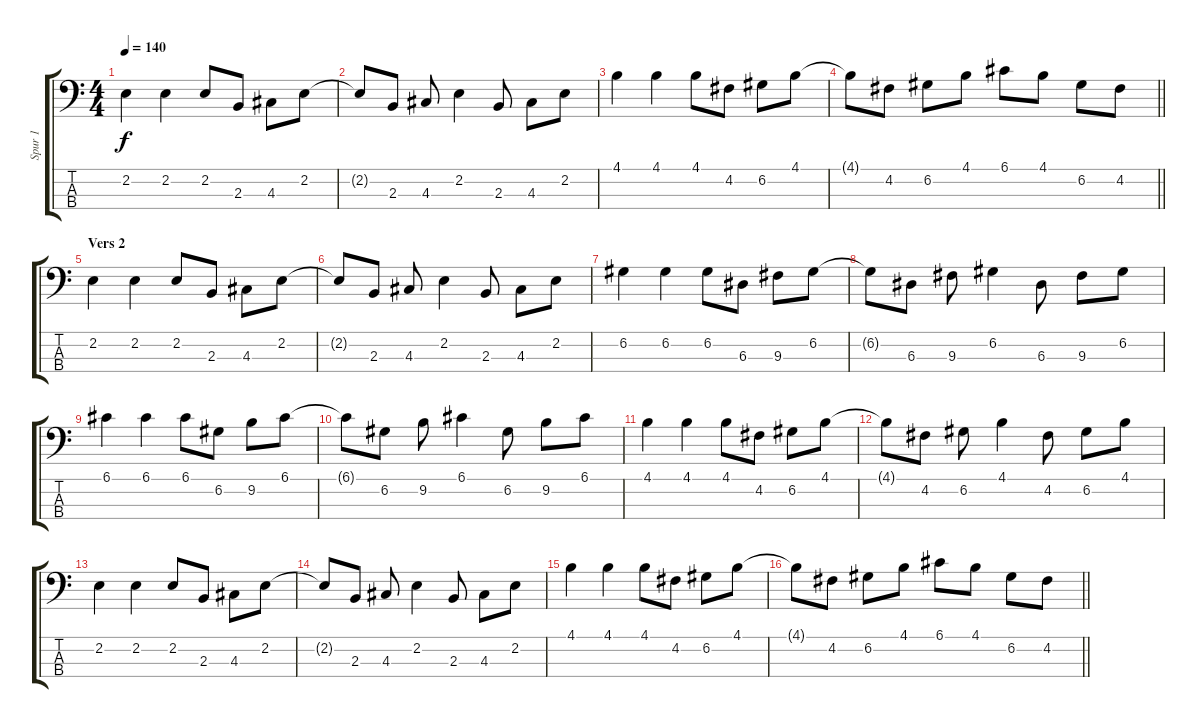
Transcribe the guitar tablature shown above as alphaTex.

\track ("Spur 1" "Spur 1") {instrument electricbassfinger}
\staff {score tabs}
\tuning (G2 D2 A1 E1) {hide}
\ts (4 4)
\tempo 140
\clef f4
\ks c
2.2.4{dy f} 2.2.4 2.2.8 2.3.8 4.3.8 2.2.8 |
2.2{t}.8 2.3.8 4.3.8 2.2.4 2.3.8 4.3.8 2.2.8 |
4.1.4 4.1.4 4.1.8 4.2.8 6.2.8 4.1.8 |
\barLineRight lightlight
4.1{t}.8 4.2.8 6.2.8 4.1.8 6.1.8 4.1.8 6.2.8 4.2.8 |
\section ("" "Vers 2")
2.2.4 2.2.4 2.2.8 2.3.8 4.3.8 2.2.8 |
2.2{t}.8 2.3.8 4.3.8 2.2.4 2.3.8 4.3.8 2.2.8 |
6.2.4 6.2.4 6.2.8 6.3.8 9.3.8 6.2.8 |
6.2{t}.8 6.3.8 9.3.8 6.2.4 6.3.8 9.3.8 6.2.8 |
6.1.4 6.1.4 6.1.8 6.2.8 9.2.8 6.1.8 |
6.1{t}.8 6.2.8 9.2.8 6.1.4 6.2.8 9.2.8 6.1.8 |
4.1.4 4.1.4 4.1.8 4.2.8 6.2.8 4.1.8 |
4.1{t}.8 4.2.8 6.2.8 4.1.4 4.2.8 6.2.8 4.1.8 |
2.2.4 2.2.4 2.2.8 2.3.8 4.3.8 2.2.8 |
2.2{t}.8 2.3.8 4.3.8 2.2.4 2.3.8 4.3.8 2.2.8 |
4.1.4 4.1.4 4.1.8 4.2.8 6.2.8 4.1.8 |
\barLineRight lightlight
4.1{t}.8 4.2.8 6.2.8 4.1.8 6.1.8 4.1.8 6.2.8 4.2.8
